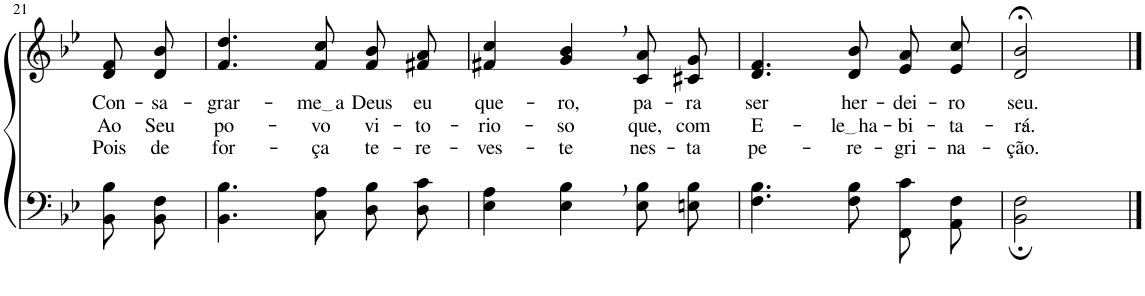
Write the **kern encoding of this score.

**kern	**kern	**text	**text	**text
*part2	*part1	*part1	*part1	*part1
*staff2	*staff1	*staff1	*staff1	*staff1
*I"Parte III e IV	*I"Parte I e II	*	*	*
!!LO:PB:g=z
*clefF4	*clefG2	*	*	*
*Trd-1c-2	*Trd-1c-2	*	*	*
*k[b-e-]	*k[b-e-]	*	*	*
*M3/4	*M3/4	*	*	*
=21	=21	=21	=21	=21
!	!	!LO:LY:b	!LO:LY:b	!LO:LY:b
8BB-\ 8B-\L	8d/ 8f/L	Con-	Ao	Pois
!	!	!LO:LY:b	!LO:LY:b	!LO:LY:b
8BB-\ 8F\J	8d/ 8b-/J	-sa-	Seu	de
=22	=22	=22	=22	=22
!	!	!LO:LY:b	!LO:LY:b	!LO:LY:b
4.BB-\ 4.B-\	4.f/ 4.dd/	-grar-	po-	for-
!	!	!LO:LY:b	!LO:LY:b	!LO:LY:b
8C\ 8A\	8f/ 8cc/	me a	-vo	-ça
!	!	!LO:LY:b	!LO:LY:b	!LO:LY:b
8D\ 8B-\L	8f/ 8b-/L	Deus	vi-	te-
!	!	!LO:LY:b	!LO:LY:b	!LO:LY:b
8D\ 8c\J	8f#X/ 8a/J	eu	-to-	-re-
=23	=23	=23	=23	=23
!	!	!LO:LY:b	!LO:LY:b	!LO:LY:b
4E-\ 4A\	4f#X/ 4cc/	que-	-rio-	-ves-
!	!	!LO:LY:b	!LO:LY:b	!LO:LY:b
4E-\, 4B-\,	4g/, 4b-/,	-ro,	-so	-te
!	!	!LO:LY:b	!LO:LY:b	!LO:LY:b
8E-\ 8B-\L	8c/ 8a/L	pa-	que,	nes-
!	!	!LO:LY:b	!LO:LY:b	!LO:LY:b
8En\ 8B-\J	8c#X/ 8g/J	-ra	com	-ta
=24	=24	=24	=24	=24
!	!	!LO:LY:b	!LO:LY:b	!LO:LY:b
4.F\ 4.B-\	4.d/ 4.f/	ser	E-	pe-
!	!	!LO:LY:b	!LO:LY:b	!LO:LY:b
8F\ 8B-\	8d/ 8b-/	her-	le ha	-re-
!	!	!LO:LY:b	!LO:LY:b	!LO:LY:b
8FF/ 8c/L	8e-/ 8a/L	-dei-	-bi-	-gri-
!	!	!LO:LY:b	!LO:LY:b	!LO:LY:b
8AA/ 8F/J	8e-/ 8cc/J	-ro	-ta-	-na-
=25	=25	=25	=25	=25
!	!	!LO:LY:b	!LO:LY:b	!LO:LY:b
2BB-\; 2F\;	2d/;< 2b-/;<	seu.	-rá.-	-ção.
==	==	==	==	==
*-	*-	*-	*-	*-
